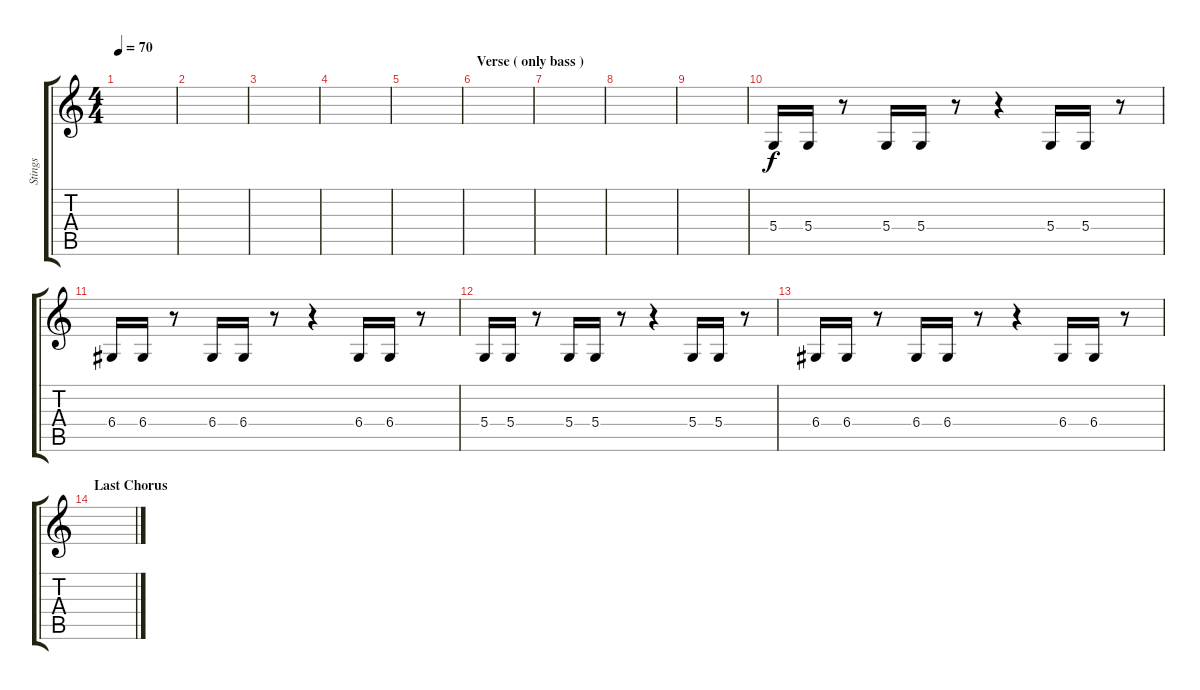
\track ("Stings" "Stings") {instrument stringensemble1}
\staff {score tabs}
\tuning (E4 B3 G3 D3 A2 E2) {hide}
\ts (4 4)
\tempo 70
\clef g2
\ks c
|
|
|
|
|
\section ("" "Verse ( only bass )")
|
|
|
|
5.4.16 5.4.16 r.8 5.4.16 5.4.16 r.8 r.4 5.4.16 5.4.16 r.8 |
6.4.16 6.4.16 r.8 6.4.16 6.4.16 r.8 r.4 6.4.16 6.4.16 r.8 |
5.4.16 5.4.16 r.8 5.4.16 5.4.16 r.8 r.4 5.4.16 5.4.16 r.8 |
6.4.16 6.4.16 r.8 6.4.16 6.4.16 r.8 r.4 6.4.16 6.4.16 r.8 |
\section ("" "Last Chorus")
